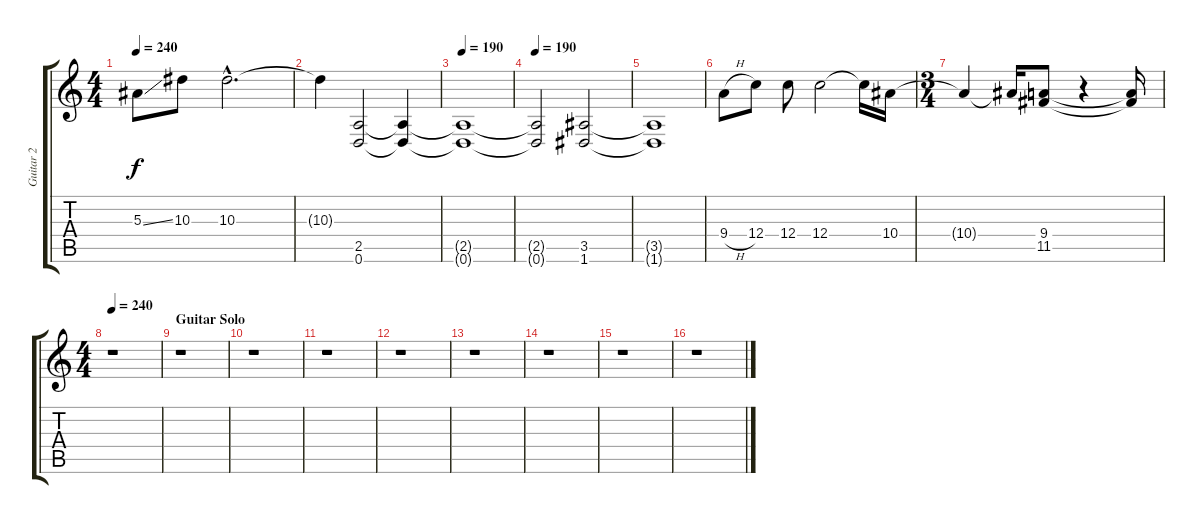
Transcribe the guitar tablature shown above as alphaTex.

\track ("Guitar 2" "Guitar 2") {instrument distortionguitar}
\staff {score tabs}
\tuning (D4 A3 F3 C3 G2 D2) {hide}
\ts (4 4)
\tempo 240
\clef g2
\ks c
5.3{ss}.8{dy f} 10.3.8 10.3{hac}.2{d} |
10.3{t}.4 (2.5 0.6).2 (2.5{t} 0.6{t}).4 |
\tempo 190
(2.5{t} 0.6{t}).1 |
\tempo 190
(2.5{t} 0.6{t}).2 (3.5 1.6).2 |
(3.5{t} 1.6{t}).1 |
9.4{h}.8 12.4.8 12.4.8 12.4.2 12.4{t}.16 10.4.16 |
\ts (3 4)
10.4{t}.4 10.4{t}.16 (9.4 11.5).8 r.4 (9.4{t} 11.5{t}).16 |
\ts (4 4)
\tempo 240
r.1 |
\section ("" "Guitar Solo")
r.1 |
r.1 |
r.1 |
r.1 |
r.1 |
r.1 |
r.1 |
r.1
